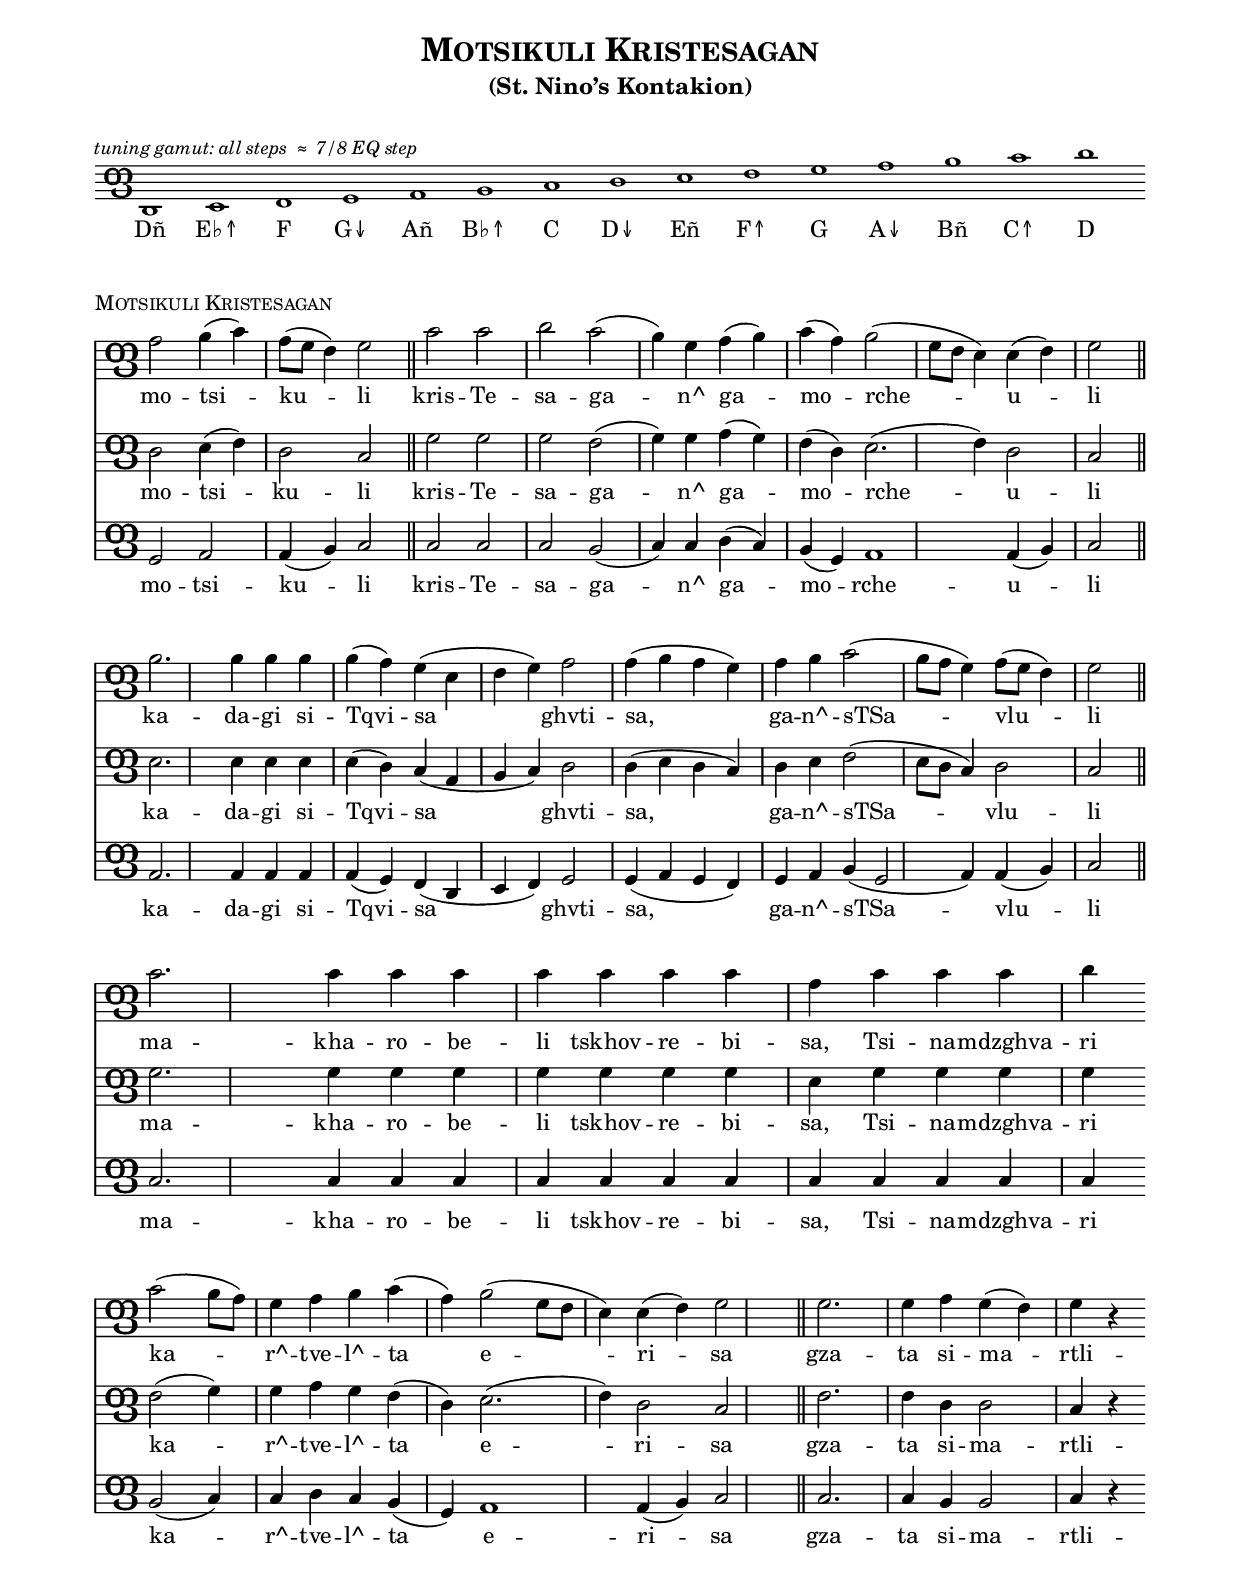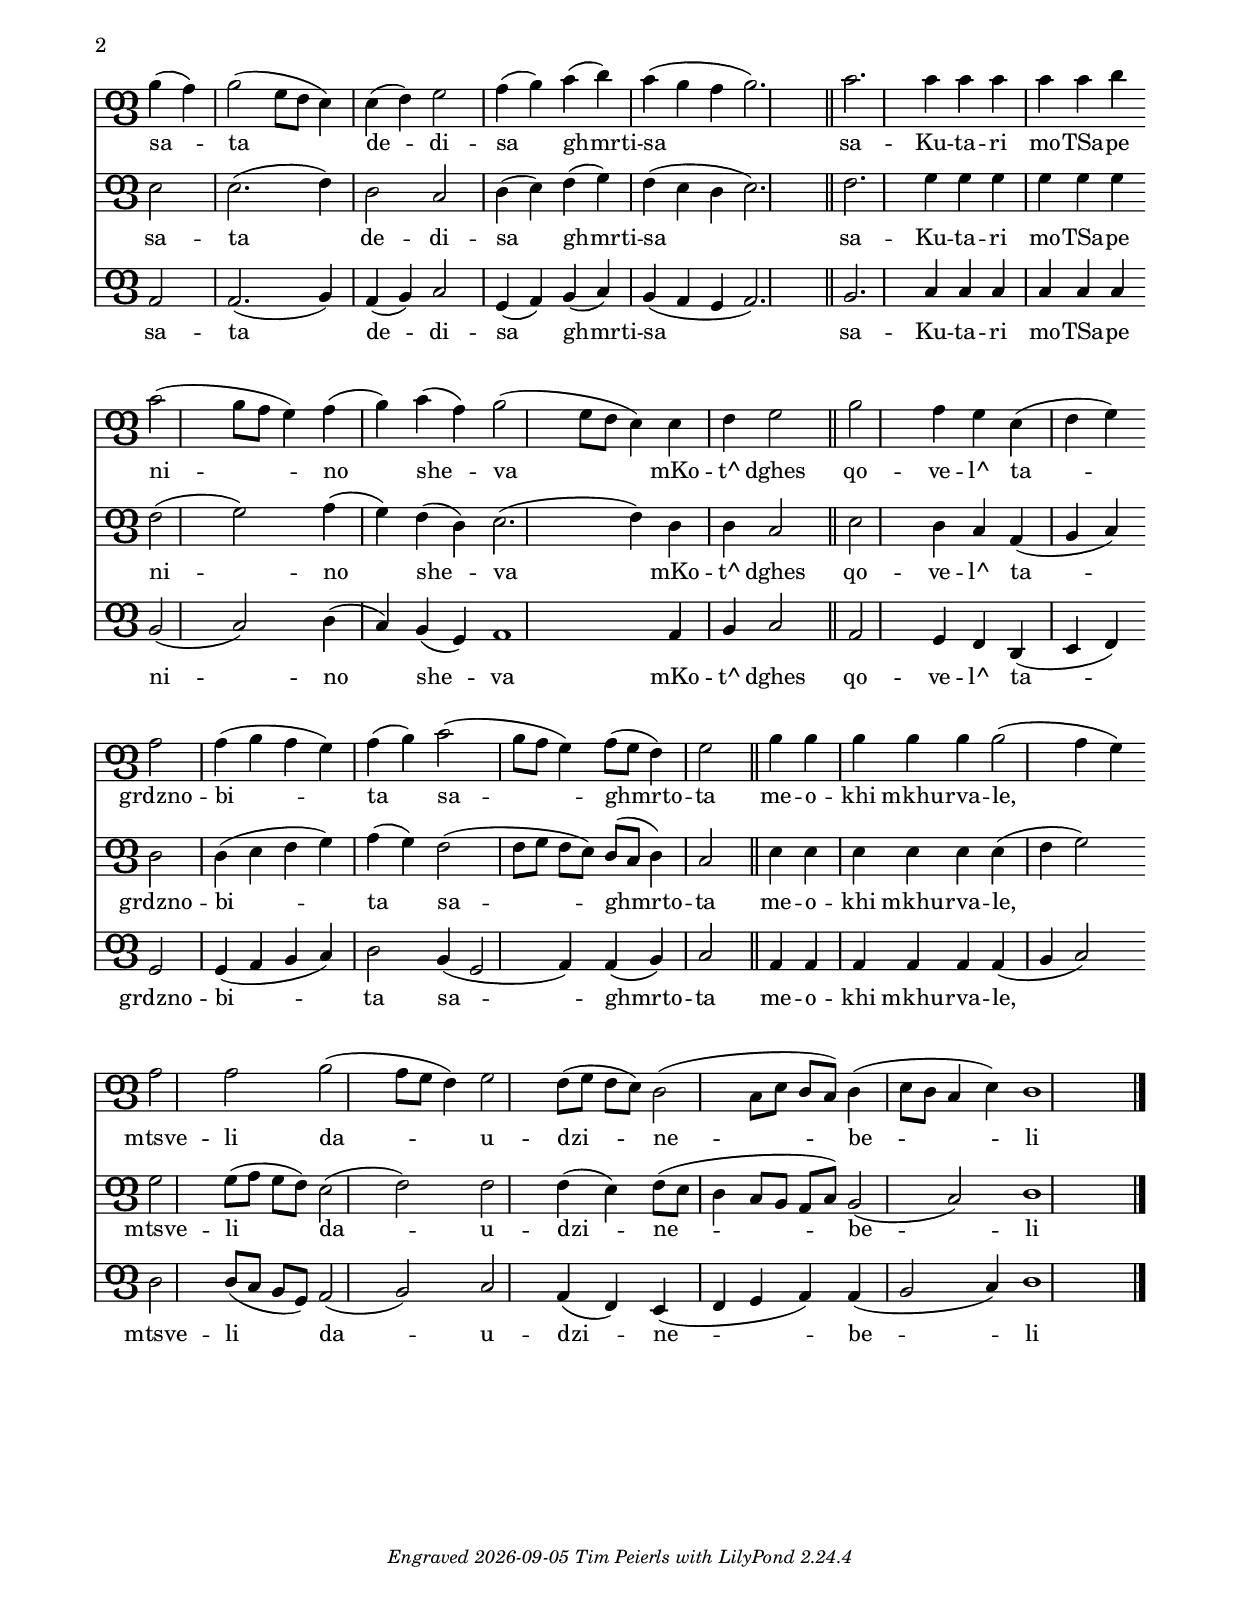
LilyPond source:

%
% Motsikuli.ly - example of using postfix template
%

\version "2.19.15"
\language "english" 


%
% Staff size for this piece. The gamut will use a
% smaller staff size. We set this here rather than
% in the template, because the ideal staff size often
% depends on the specific music and words.
%
% See http://lilypond.org/doc/v2.19/Documentation/notation/setting-the-staff-size
%

#(set-global-staff-size 18)


%
% Define the variables required by the template and
% then include the template at the end.
%


\header {
  % title is required
  title = \markup \smallCaps "Motsikuli Kristesagan"
  subtitle = "(St. Nino’s Kontakion)"
  engraved = "Tim Peierls"
}

%
% These are currently *all* required.
%

unbarred = ##t

showGamut = ##t

middleCPosition = #(+ 6) % 1st leger line above staff

gamutMusic = \relative c, {
  d  ef  f  g  a  bf  c  d  e  f  g  a  b  c  d
}

gamutText = \lyricmode {
  % inflection characters ♭ ↓ ñ ↑ ♯
  Dñ E♭↑ F G↓ Añ B♭↑ C D↓ Eñ F↑ G A↓ Bñ C↑ D  
}


topMusic = \relative c' {      
  
  a2 b4( c) a8( g f4) g2 \bar "||"

  c2 c d c( b4) g a( b) c( a) b2( g8 f e4) e( f) g2 

  \bar "||" \break
  
  b2.b4 b b b( a) g( e f g) a2 a4( b a g) a b c2( b8 a g4) a8( g f4) g2
  
  \bar "||" \break
  
  c2. c4 c c c c c c a c c c d 
  
  \bar "" \break
  
  c2( b8 a) g4 a4 b c( a) b2( g8 f e4) e( f) g2 
  
  \bar "||"
  
  g2. g4 a g( f) g r 

  \bar "" \break
  
  b( a) b2( g8 f e4) e( f) g2 a4( b) c( d) c( b a b2.) 

  \bar "||"
  
  c2. c4 c c c c d 
  
  \bar "" \break
  
  c2( b8 a g4) a( b) c( a) b2( g8 f e4) e f g2 

  \bar "||" 
  
  b2 a4 g e( f g) 
  
  \bar "" \break
  
  a2 a4( b a g) a( b) c2( b8 a g4) a8( g f4) g2

  \bar "||"
  
  b4 b b b b b2( a4 g) 
  
  \bar "" \break
  
  a2 a b( a8 g f4) g2 f8( g f e) d2( c8 e d c) d4( e8 d c4 e) d1

  \bar "|."

}

middleMusic = \relative c {
  
  d2 e4( f) d2 c 

  g'2 g g f( g4) g a( g) f( d) e2.( f4) d2 c 

  e2.e4 e e e( d) c( a b c) d2 d4( e d c) d e f2( e8 d c4) d2 c
  
  g'2. g4 g g g g g g e g g g g f2( g4) g a g f( d) e2.( f4) d2 c 
  
  f2. f4 d d2 c4 r 

  e2 e2.( f4) d2 c d4( e) f( g) f( e d e2.)

  f2. g4 g g g g g f2( g) a4( g) f( d) e2.( f4) d d c2 

  e2 d4 c a( b c) d2 d4( e f g) a( g) f2( f8 g f e) d( c d4) c2

  e4 e e e e e( f g2) g g8( a g f) e2( f) f f4( e) f8( e d4 c8 b a c) b2( c) d1

}

bassMusic = \relative c {
  
  g2 a a4( bf) c2 
  
  c2 c c b( c4) c4 d( c) b( g) a1 a4( b) c2  

  a2. a4 a a a( g) f( d e f) g2 g4( a g f) g a b( g2 a4) a( b) c2

  c2. c4 c c c c c c c c c c c b2( c4) c d c b( g) a1 a4( b) c2 
  
  c2. c4 b b2 c4 r

  a2 a2.( b4) a( b) c2 g4( a) b( c) b( a g a2.) 

  b2. c4 c c c c c b2( c) d4( c) b( g) a1 a4 b c2

  a2 g4 f d( e f) g2 g4( a b c) d2 b4( g2 a4) a( b) c2

  a4 a a a a a( b c2) d d8( c b g) a2( b) c a4( f) e( f g a) a( b2 c4) d1

}


topLyrics = \lyricmode {

  mo -- tsi -- ku -- li kris -- Te -- sa -- ga -- n^ ga -- mo -- rche -- u -- li
  ka -- da -- gi si -- Tqvi -- sa ghvti -- sa, ga -- n^ -- sTSa -- vlu -- li
  ma -- kha -- ro -- be -- li tskhov -- re -- bi -- sa, 
  Tsi -- na -- mdzghva -- ri ka -- r^ -- tve -- l^ -- ta e -- ri -- sa
  
  gza -- ta si -- ma -- rtli -- sa -- ta de -- di -- sa ghmrti -- sa
  sa -- Ku -- ta -- ri mo -- TSa -- pe ni -- no she -- va mKo -- t^ dghes
  qo -- ve -- l^ ta -- grdzno -- bi -- ta sa -- ghmrto -- ta
  me -- o -- khi mkhu -- rva -- le, mtsve -- li da -- u -- dzi -- ne -- be -- li
  
}

middleLyrics = \lyricmode {
  
  mo -- tsi -- ku -- li kris -- Te -- sa -- ga -- n^ ga -- mo -- rche -- u -- li
  ka -- da -- gi si -- Tqvi -- sa ghvti -- sa, ga -- n^ -- sTSa -- vlu -- li
  ma -- kha -- ro -- be -- li tskhov -- re -- bi -- sa, 
  Tsi -- na -- mdzghva -- ri ka -- r^ -- tve -- l^ -- ta e -- ri -- sa
  
  gza -- ta si -- ma -- rtli -- sa -- ta de -- di -- sa ghmrti -- sa
  sa -- Ku -- ta -- ri mo -- TSa -- pe ni -- no she -- va mKo -- t^ dghes
  qo -- ve -- l^ ta -- grdzno -- bi -- ta sa -- ghmrto -- ta
  me -- o -- khi mkhu -- rva -- le, mtsve -- li da -- u -- dzi -- ne -- be -- li

}

bassLyrics = \lyricmode {
  
  mo -- tsi -- ku -- li kris -- Te -- sa -- ga -- n^ ga -- mo -- rche -- u -- li
  ka -- da -- gi si -- Tqvi -- sa ghvti -- sa, ga -- n^ -- sTSa -- vlu -- li
  ma -- kha -- ro -- be -- li tskhov -- re -- bi -- sa, 
  Tsi -- na -- mdzghva -- ri ka -- r^ -- tve -- l^ -- ta e -- ri -- sa
  
  gza -- ta si -- ma -- rtli -- sa -- ta de -- di -- sa ghmrti -- sa
  sa -- Ku -- ta -- ri mo -- TSa -- pe ni -- no she -- va mKo -- t^ dghes
  qo -- ve -- l^ ta -- grdzno -- bi -- ta sa -- ghmrto -- ta
  me -- o -- khi mkhu -- rva -- le, mtsve -- li da -- u -- dzi -- ne -- be -- li

}


%
% Last thing is to include the template that produces
% the score.
%
\version "2.19.15"
%
% Template to be included after defining these variables:
% - header variables title and (optionally) engraved
% - boolean variables unbarred, showGamut
% - gamutMusic, gamutText, middleCPosition
% - topMusic, middleMusic, bottomMusic
% - topLyrics, middleLyrics, bottomLyrics
%

#(ly:set-option 'relative-includes #t)

% Common settings for all Panduri templates.
%
% panduri-common.ly - common settings for scores that 
%                     use staff contexts with the 
%                     Panduri clef
%
% Defines \clefPanduri and related settings for scores
% using that clef.
%
% Also defines \gamutStaff, which produces a line with 
% labeled notes within the gamut of the Panduri clef, 
% including tuning "hints".
%
% If the variable showGamut is true, produces the
% gamut staff. If variable unbarred is true, omits
% time signature, bar lines, and bar numbers.
%
% Requires unbarred, showGamut, gamutMusic, gamutText, 
% and middleCPosition to be defined. 
%
% If header property "engraved" is defined, it will
% be used in the tagline.
%
\version "2.19.15"


%
% Used to align gamutGloss below, but generally useful.
% Takes two arguments, the alignment amount (#LEFT = -1,
% #RIGHT = 1) and the markup text for the mark.
%

markAligned = 
#(define-music-function
  (parser location amount text)
  (number? markup?) 
  #{
    \once \override 
      Score.RehearsalMark.self-alignment-X = #amount
    \mark #text
  #}
)


%
% Functions for optionally including things.
%

#(define-markup-command 
  (optMarkup layout props include text)
  (boolean? markup?)
  (interpret-markup layout props
    (if include
      text
      #{ \markup {} #}
    )
  )
)

optScore = 
#(define-scheme-function 
  (parser location include score)
  (boolean? ly:score?)
  (if include
    score
    #{ \score { {} } #}
  )
)

optMusic = 
#(define-music-function 
  (parser location include music)
  (boolean? ly:music?)
  (if include
    music
    #{ #}
  )
)


%
% Common paper values for Panduri clef scores.
%
% Forces letter size with non-standard margins 
% that might not be achievable with all printers.
%

\paper {
  top-margin                            = .75 \in
  bottom-margin 			= .75 \in
  line-width 				= 7 \in
  system-system-spacing.basic-distance 	= #15
  markup-system-spacing.basic-distance	= #5
}


%
% Common header values for Panduri clef scores.
% For now, just provides a tagline with engraver
% name, time of engraving, and Lilypond version.
%

\header {
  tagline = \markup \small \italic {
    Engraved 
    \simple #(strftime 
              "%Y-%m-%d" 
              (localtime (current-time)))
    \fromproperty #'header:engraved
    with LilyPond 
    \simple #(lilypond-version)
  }
}


%
% The Panduri clef itself. It's the Unicode x10E4 ("georgian
% letter phar") that matters here; the Georgia font in use
% is for fun. The sizing and Y-offset should scale with the
% staff size, but we haven't done any serious testing of this.
%
% The location of middle C has to be shifted to the bottom
% line *after* the clef is emitted. Not sure why.
%

clefPanduri = {
    \override Staff.Clef.stencil   = #ly:text-interface::print
    \override Staff.Clef.text      = \markup \char ##x10E4
    \override Staff.Clef.font-name = #"Georgia"
    \override Staff.Clef.font-size = #7
    \override Staff.Clef.Y-offset  = #(* -1 (magstep -3))
    
    \clef tenor
    
    \set Voice.middleCPosition = \middleCPosition
}


%
% Basic settings for all Panduri clef staff contexts.
%

panduriSettings = \with {
  
  % Not sure if this is needed. Might belong in
  % the common settings for individual pieces.
  beamExceptions = #'()
  
  % Makes it OK to use accidentals in music; they will
  % not be displayed. But you don't *have* to use them.
  \remove Accidental_engraver
  
  % Use the clef, Luke.
  \clefPanduri
}


%
% Optionally use unbarred style.
%

commonSettings = \with {
  \panduriSettings

  % Because a "C" doesn't look nice with the Panduri clef.
  \numericTimeSignature
  
  % Unbarred music shows no time signature.
  \optMusic \unbarred { 
    \omit Staff.TimeSignature 
    \omit Score.BarNumber
  }
}

commonMusic = {
  % Unbarred music has invisible bars.
  \optMusic \unbarred { 
    \set Timing.defaultBarType = "" 
  }
}


%
% Define gamut score. To insert gamut staff into piece,
% add \gamutStaff at top level. 
% 

gamutSettings = \with {
  % Slightly smaller staff for gamut. 7/8 ratio is a bit
  % arbitrary, but it corresponds to the fraction of an
  % equal-tempered step covered by each step of the gamut.
  \magnifyStaff #7/8
  
  \panduriSettings
  
  \omit Staff.BarLine
  \omit Staff.TimeSignature
}

gamutGloss = \markup { 
  \halign #-0.7 {
    \small \italic 
    "tuning gamut: all steps ≈ 7/8 EQ step"
  }
}

gamutStaff = \score {
  <<
    \new Staff \with \gamutSettings
      \new Voice = "gamut" { 
        \markAligned #-0.75 \gamutGloss 
        \shiftDurations #-2 #0 \gamutMusic
      }
    \new Lyrics \lyricsto "gamut" \gamutText
  >>

  \layout {
    indent = #0
    ragged-right = ##f
  }
}

%
% Optionally display the gamut. Use spacing whether
% or not gamut is displayed.
%

\markup { \vspace #1.2 } 

\optScore \showGamut \gamutStaff



%
% Settings for the main score
%

topSettings = \with {
  midiInstrument = "flute"
}

middleSettings = \with {
  midiInstrument = "clarinet"
}

bassSettings = \with {
  midiInstrument = "oboe"
}


pieceMarkup = \markup { 
  \fromproperty #'header:title 
}


\score {
  <<
    \new Staff \with { \commonSettings \topSettings }
      \new Voice = "top" { \commonMusic \topMusic }
    \new Lyrics \lyricsto "top" \topLyrics
     
    \new Staff \with { \commonSettings \middleSettings }
      \new Voice = "middle" { \commonMusic \middleMusic }
    \new Lyrics \lyricsto "middle" \middleLyrics
    
    \new Staff \with { \commonSettings \bassSettings }
      \new Voice = "bass" { \commonMusic \bassMusic }
    \new Lyrics \lyricsto "bass" \bassLyrics
  >>
  
  \header {
    % Redisplay title after gamut:
    piece = \markup \optMarkup \showGamut \pieceMarkup
  }
  
  \layout {
    indent = #0
  }

  \midi {
    \tempo 4 = 90
  }  
}

